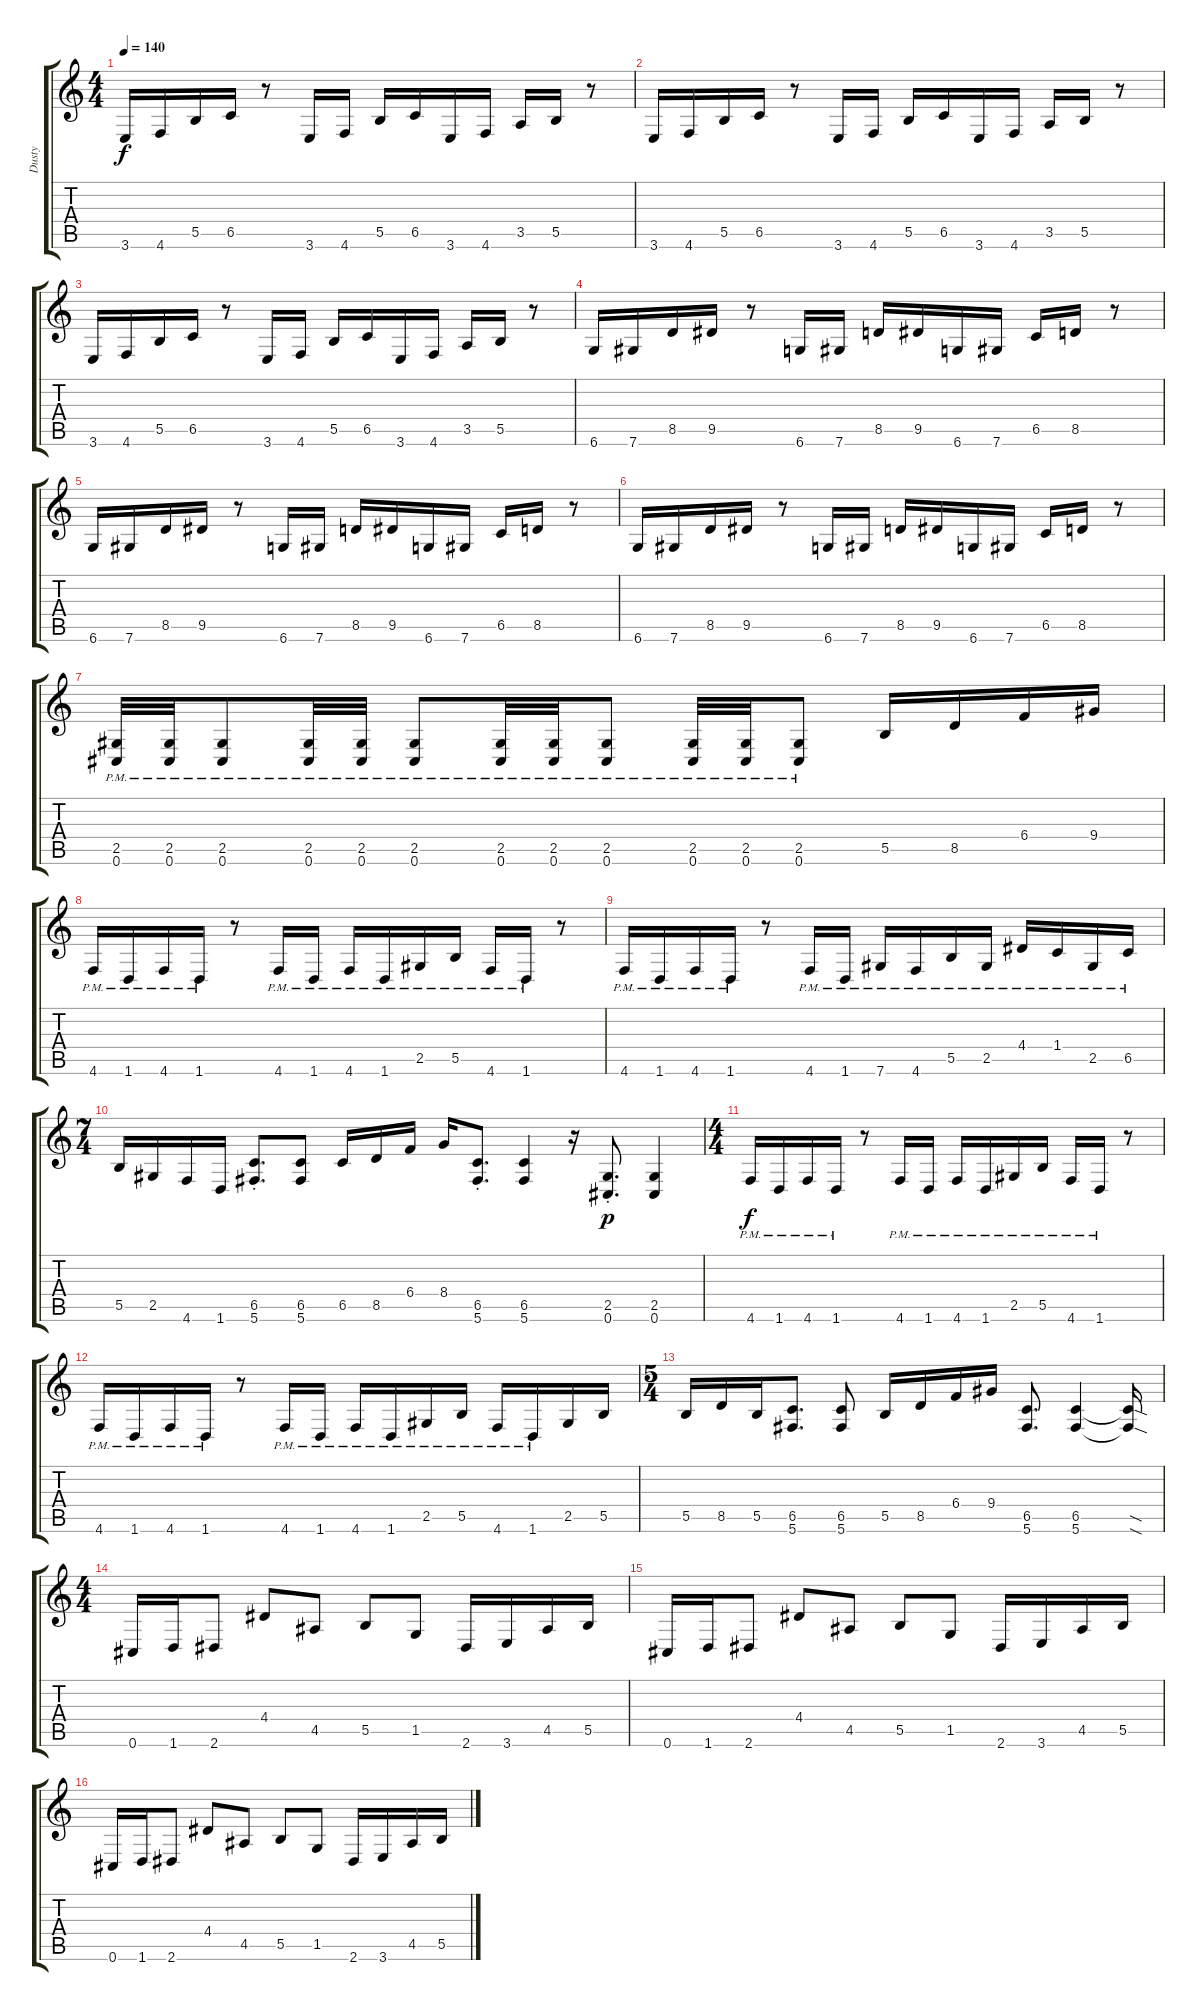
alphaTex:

\track ("Dusty" "Dusty") {instrument overdrivenguitar}
\staff {score tabs}
\tuning (Db4 Ab3 E3 B2 Gb2 Db2) {hide}
\ts (4 4)
\tempo 140
\clef g2
\ks c
3.6.16{dy f} 4.6.16 5.5.16 6.5.16 r.8 3.6.16 4.6.16 5.5.16 6.5.16 3.6.16 4.6.16 3.5.16 5.5.16 r.8 |
3.6.16 4.6.16 5.5.16 6.5.16 r.8 3.6.16 4.6.16 5.5.16 6.5.16 3.6.16 4.6.16 3.5.16 5.5.16 r.8 |
3.6.16 4.6.16 5.5.16 6.5.16 r.8 3.6.16 4.6.16 5.5.16 6.5.16 3.6.16 4.6.16 3.5.16 5.5.16 r.8 |
6.6.16 7.6.16 8.5.16 9.5.16 r.8 6.6.16 7.6.16 8.5.16 9.5.16 6.6.16 7.6.16 6.5.16 8.5.16 r.8 |
6.6.16 7.6.16 8.5.16 9.5.16 r.8 6.6.16 7.6.16 8.5.16 9.5.16 6.6.16 7.6.16 6.5.16 8.5.16 r.8 |
6.6.16 7.6.16 8.5.16 9.5.16 r.8 6.6.16 7.6.16 8.5.16 9.5.16 6.6.16 7.6.16 6.5.16 8.5.16 r.8 |
(2.5{pm} 0.6{pm}).32 (2.5{pm} 0.6{pm}).32 (2.5{pm} 0.6{pm}).8 (2.5{pm} 0.6{pm}).32 (2.5{pm} 0.6{pm}).32 (2.5{pm} 0.6{pm}).8 (2.5{pm} 0.6{pm}).32 (2.5{pm} 0.6{pm}).32 (2.5{pm} 0.6{pm}).8 (2.5{pm} 0.6{pm}).32 (2.5{pm} 0.6{pm}).32 (2.5{pm} 0.6{pm}).8 5.5.16 8.5.16 6.4.16 9.4.16 |
4.6{pm}.16 1.6{pm}.16 4.6{pm}.16 1.6{pm}.16 r.8 4.6{pm}.16 1.6{pm}.16 4.6{pm}.16 1.6{pm}.16 2.5{pm}.16 5.5{pm}.16 4.6{pm}.16 1.6{pm}.16 r.8 |
4.6{pm}.16 1.6{pm}.16 4.6{pm}.16 1.6{pm}.16 r.8 4.6{pm}.16 1.6{pm}.16 7.6{pm}.16 4.6{pm}.16 5.5{pm}.16 2.5{pm}.16 4.4{pm}.16 1.4{pm}.16 2.5{pm}.16 6.5{pm}.16 |
\ts (7 4)
5.5.16 2.5.16 4.6.16 1.6.16 (6.5{st} 5.6{st}).8{d} (6.5 5.6).8 6.5.16 8.5.16 6.4.16 8.4.16 (6.5 5.6{st}).8{d} (6.5 5.6).4 r.16 (2.5 0.6{st}).8{d dy p} (2.5 0.6).4 |
\ts (4 4)
4.6{pm}.16{dy f} 1.6{pm}.16 4.6{pm}.16 1.6{pm}.16 r.8 4.6{pm}.16 1.6{pm}.16 4.6{pm}.16 1.6{pm}.16 2.5{pm}.16 5.5{pm}.16 4.6{pm}.16 1.6{pm}.16 r.8 |
4.6{pm}.16 1.6{pm}.16 4.6{pm}.16 1.6{pm}.16 r.8 4.6{pm}.16 1.6{pm}.16 4.6{pm}.16 1.6{pm}.16 2.5{pm}.16 5.5{pm}.16 4.6{pm}.16 1.6{pm}.16 2.5.16 5.5.16 |
\ts (5 4)
5.5.16 8.5.16 5.5.16 (6.5 5.6).8{d} (6.5 5.6).8 5.5.16 8.5.16 6.4.16 9.4.16 (6.5 5.6).8{d} (6.5 5.6).4 (6.5{sod t} 5.6{sod t}).16 |
\ts (4 4)
0.6.16 1.6.16 2.6.8 4.4.8 4.5.8 5.5.8 1.5.8 2.6.16 3.6.16 4.5.16 5.5.16 |
0.6.16 1.6.16 2.6.8 4.4.8 4.5.8 5.5.8 1.5.8 2.6.16 3.6.16 4.5.16 5.5.16 |
0.6.16 1.6.16 2.6.8 4.4.8 4.5.8 5.5.8 1.5.8 2.6.16 3.6.16 4.5.16 5.5.16
